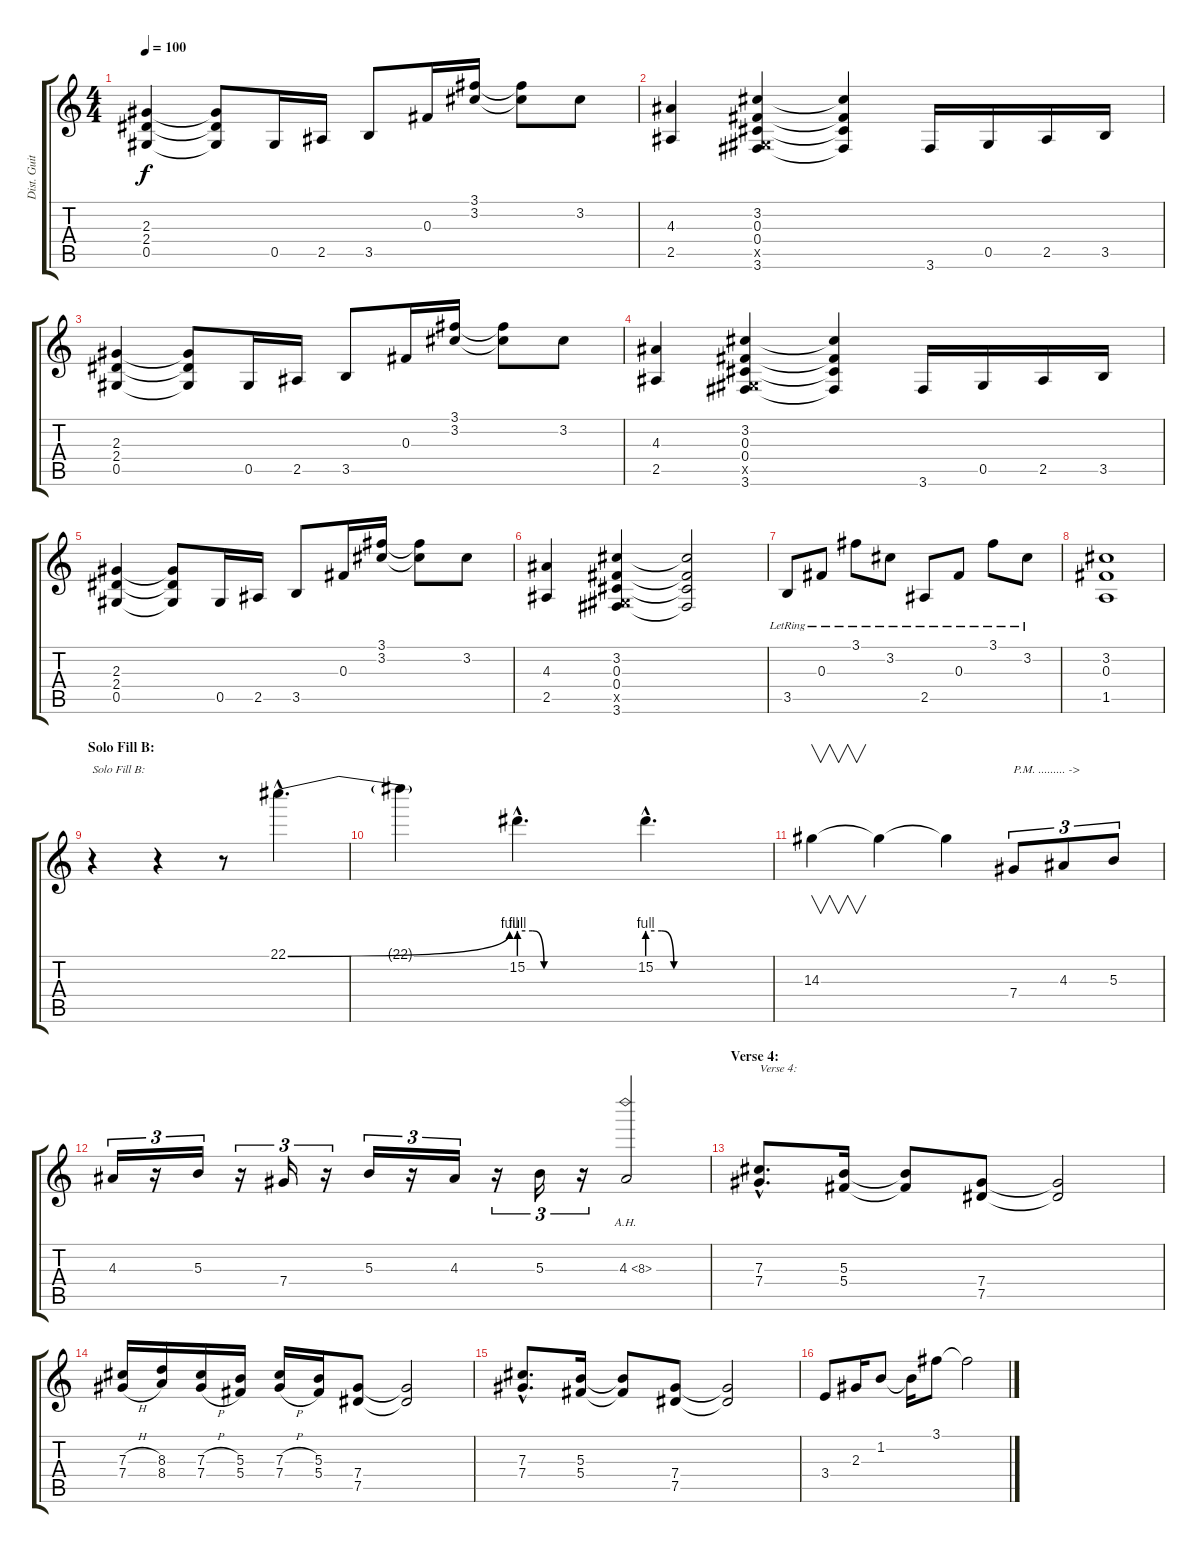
\track ("Dist. Guitar 1" "Dist. Guit") {instrument distortionguitar}
\staff {score tabs}
\tuning (Eb4 Bb3 Gb3 Db3 Ab2 Eb2) {hide}
\ts (4 4)
\tempo 100
\clef g2
\ks c
(2.3 2.4 0.5).4{dy f} (2.3{t} 2.4{t} 0.5{t}).8 0.5.16 2.5.16 3.5.8 0.3.16 (3.1 3.2).16 (3.1{t} 3.2{t}).8 3.2.8 |
(4.3 2.5).4 (3.2 0.3 0.4 0.5{x} 3.6).4 (3.2{t} 0.3{t} 0.4{t} 3.6{t}).4 3.6.16 0.5.16 2.5.16 3.5.16 |
(2.3 2.4 0.5).4 (2.3{t} 2.4{t} 0.5{t}).8 0.5.16 2.5.16 3.5.8 0.3.16 (3.1 3.2).16 (3.1{t} 3.2{t}).8 3.2.8 |
(4.3 2.5).4 (3.2 0.3 0.4 0.5{x} 3.6).4 (3.2{t} 0.3{t} 0.4{t} 3.6{t}).4 3.6.16 0.5.16 2.5.16 3.5.16 |
(2.3 2.4 0.5).4 (2.3{t} 2.4{t} 0.5{t}).8 0.5.16 2.5.16 3.5.8 0.3.16 (3.1 3.2).16 (3.1{t} 3.2{t}).8 3.2.8 |
(4.3 2.5).4 (3.2 0.3 0.4 0.5{x} 3.6).4 (3.2{t} 0.3{t} 0.4{t} 3.6{t}).2 |
3.5{lr}.8 0.3{lr}.8 3.1{lr}.8 3.2{lr}.8 2.5{lr}.8 0.3{lr}.8 3.1{lr}.8 3.2{lr}.8 |
(3.2 0.3 1.5).1 |
\section ("" "Solo Fill B:")
r.4{txt "Solo Fill B:" volume 14} r.4 r.8 22.1{be (bend 0 0 60 4) hac}.4{d} |
22.1{t}.4 15.2{be (custom 0 4 7 4 13 0 60 0) hac}.4{d} 15.2{be (custom 0 4 7 4 13 0 60 0) hac}.4{d} |
14.3.4{v} 14.3{t}.4 14.3{t}.4 7.4.8{tu (3 2) txt "P.M. ......... ->"} 4.3.8{tu (3 2)} 5.3.8{tu (3 2)} |
4.3.16{tu (3 2)} r.16{tu (3 2)} 5.3.16{tu (3 2)} r.16{tu (3 2)} 7.4.16{tu (3 2)} r.16{tu (3 2)} 5.3.16{tu (3 2)} r.16{tu (3 2)} 4.3.16{tu (3 2)} r.16{tu (3 2)} 5.3.16{tu (3 2)} r.16{tu (3 2)} 4.3{ah 4}.2 |
\section ("" "Verse 4:")
(7.3{hac} 7.4{hac}).8{d txt "Verse 4:" volume 10} (5.3 5.4).16 (5.3{t} 5.4{t}).8 (7.4 7.5).8 (7.4{t} 7.5{t}).2 |
(7.3{h} 7.4{h}).16 (8.3 8.4).16 (7.3{h} 7.4{h}).16 (5.3 5.4).16 (7.3{h} 7.4{h}).16 (5.3 5.4).16 (7.4 7.5).8 (7.4{t} 7.5{t}).2 |
(7.3{hac} 7.4{hac}).8{d} (5.3 5.4).16 (5.3{t} 5.4{t}).8 (7.4 7.5).8 (7.4{t} 7.5{t}).2 |
3.4.8 2.3.16 1.2.8 1.2{t}.16 3.1.8 3.1{t}.2
